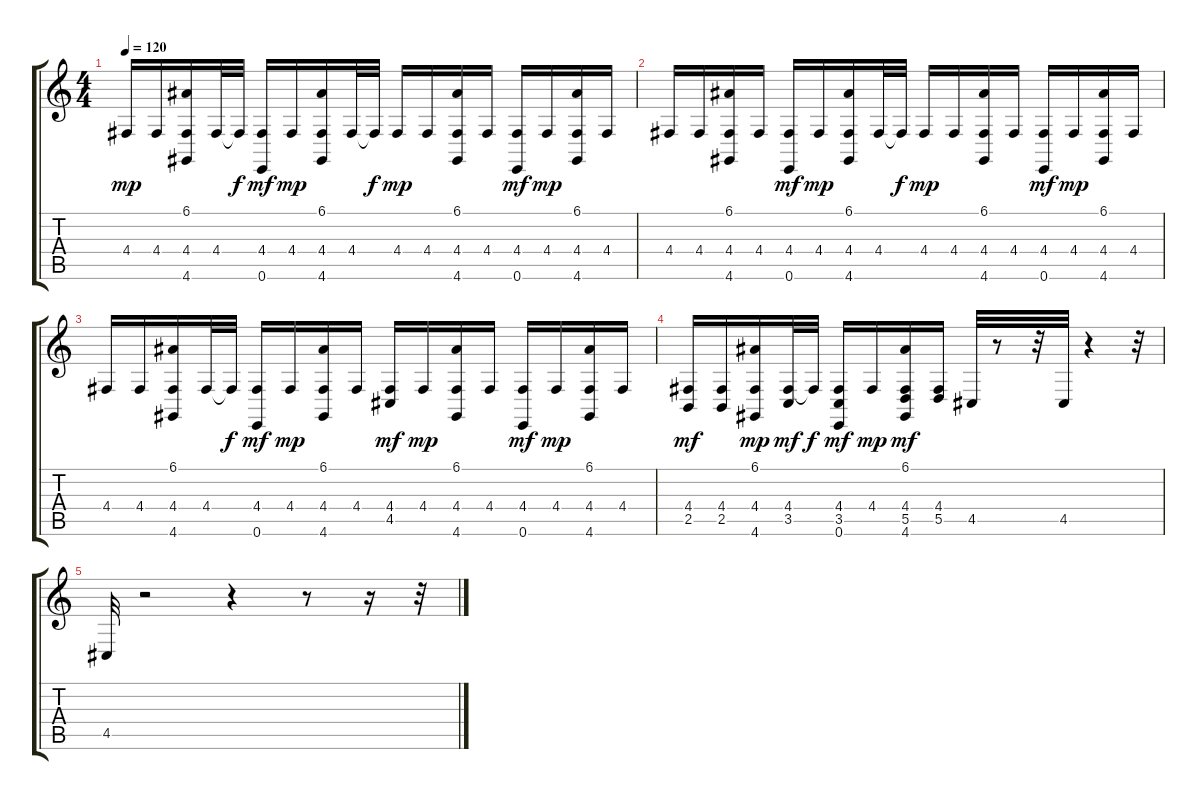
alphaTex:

\track "" {instrument lead8bassandlead}
\staff {score tabs}
\tuning (E4 B3 G3 D3 A2 E2) {hide}
\ts (4 4)
\tempo 120
\clef g2
\ks c
4.4.16{dy mp} 4.4.16 (6.1 4.4 4.6).16 4.4.32 4.4{t}.32{dy f} (4.4 0.6).16{dy mf} 4.4.16{dy mp} (6.1 4.4 4.6).16 4.4.32 4.4{t}.32{dy f} 4.4.16{dy mp} 4.4.16 (6.1 4.4 4.6).16 4.4.16 (4.4 0.6).16{dy mf} 4.4.16{dy mp} (6.1 4.4 4.6).16 4.4.16 |
4.4.16 4.4.16 (6.1 4.4 4.6).16 4.4.16 (4.4 0.6).16{dy mf} 4.4.16{dy mp} (6.1 4.4 4.6).16 4.4.32 4.4{t}.32{dy f} 4.4.16{dy mp} 4.4.16 (6.1 4.4 4.6).16 4.4.16 (4.4 0.6).16{dy mf} 4.4.16{dy mp} (6.1 4.4 4.6).16 4.4.16 |
4.4.16 4.4.16 (6.1 4.4 4.6).16 4.4.32 4.4{t}.32{dy f} (4.4 0.6).16{dy mf} 4.4.16{dy mp} (6.1 4.4 4.6).16 4.4.16 (4.4 4.5).16{dy mf} 4.4.16{dy mp} (6.1 4.4 4.6).16 4.4.16 (4.4 0.6).16{dy mf} 4.4.16{dy mp} (6.1 4.4 4.6).16 4.4.16 |
(4.4 2.5).16{dy mf} (4.4 2.5).16 (6.1 4.4 4.6).16{dy mp} (4.4 3.5).32{dy mf} 4.4{t}.32{dy f} (4.4 3.5 0.6).16{dy mf} 4.4.16{dy mp} (6.1 4.4 5.5 4.6).16{dy mf} (4.4 5.5).16 4.5.32 r.8 r.32 4.5.32 r.4 r.32 |
4.5.32 r.2 r.4 r.8 r.16 r.32
